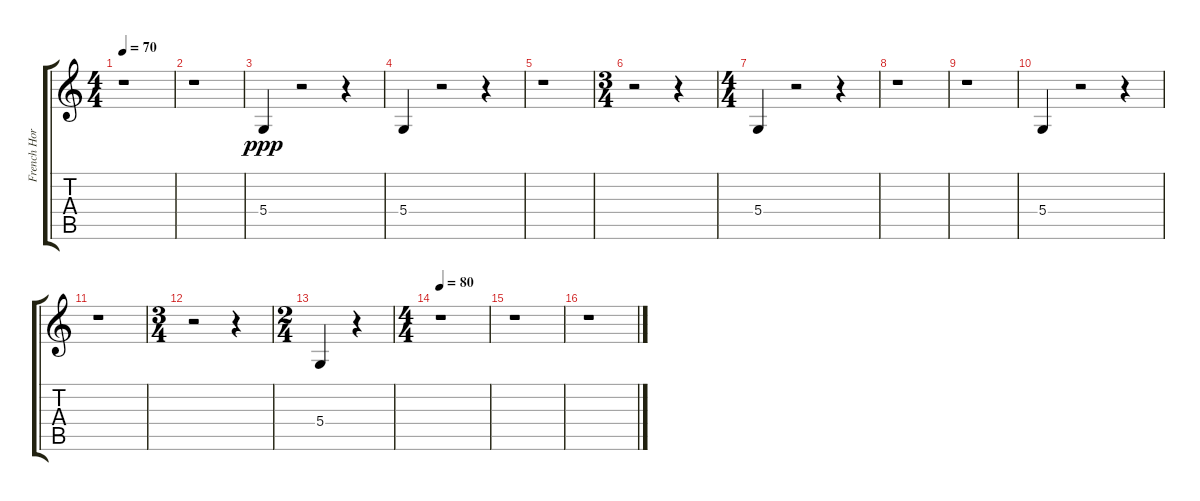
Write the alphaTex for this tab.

\track ("French Horns        " "French Hor") {instrument frenchhorn}
\staff {score tabs}
\tuning (E4 B3 G3 D3 A2 E2) {hide}
\ts (4 4)
\tempo 70
\tempo 100
\tempo 70
\clef g2
\ks c
r.1{dy ppp instrument frenchhorn} |
r.1 |
5.4.4 r.2 r.4 |
5.4.4 r.2 r.4 |
r.1 |
\ts (3 4)
r.2 r.4 |
\ts (4 4)
5.4.4 r.2 r.4 |
r.1 |
r.1 |
5.4.4 r.2 r.4 |
r.1 |
\ts (3 4)
r.2 r.4 |
\ts (2 4)
5.4.4 r.4 |
\ts (4 4)
\tempo 80
r.1 |
r.1 |
r.1
